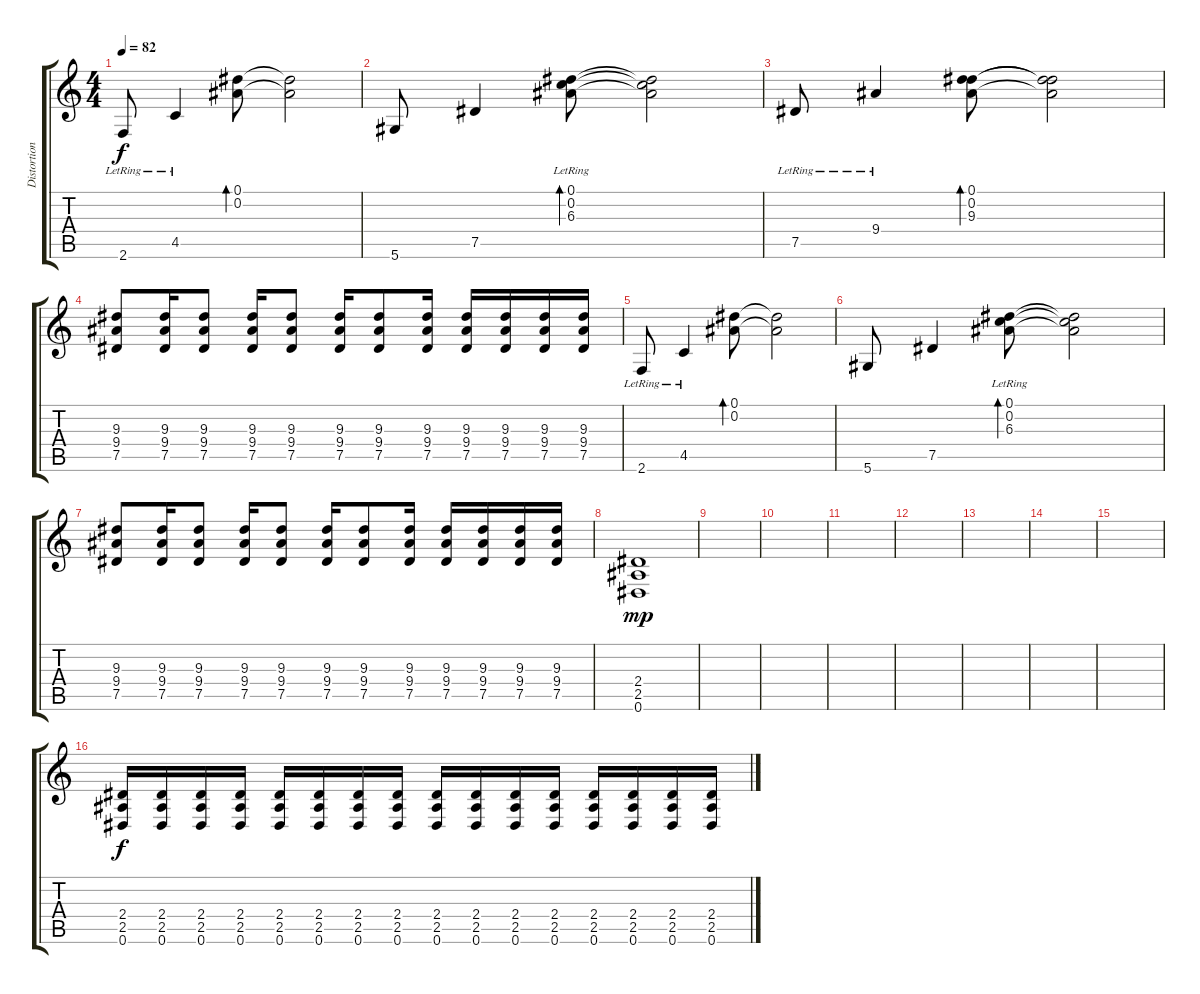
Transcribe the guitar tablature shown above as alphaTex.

\track ("Distortion Guitar" "Distortion") {instrument acousticguitarsteel}
\staff {score tabs}
\tuning (Eb4 Bb3 Gb3 Db3 Ab2 Eb2) {hide}
\ts (4 4)
\tempo 82
\clef g2
\ks c
2.6{lr}.8{dy f} 4.5{lr}.4 (0.1 0.2).8{bd 120} (0.1{t} 0.2{t}).2 |
5.6.8 7.5.4 (0.1{lr} 0.2{lr} 6.3{lr}).8{bd 120} (0.1{t} 0.2{t} 6.3{t}).2 |
7.5{lr}.8 9.4{lr}.4 (0.1 0.2 9.3).8{bd 120} (0.1{t} 0.2{t} 9.3{t}).2 |
(9.3 9.4 7.5).8 (9.3 9.4 7.5).16 (9.3 9.4 7.5).8 (9.3 9.4 7.5).16 (9.3 9.4 7.5).8 (9.3 9.4 7.5).16 (9.3 9.4 7.5).8 (9.3 9.4 7.5).16 (9.3 9.4 7.5).16 (9.3 9.4 7.5).16 (9.3 9.4 7.5).16 (9.3 9.4 7.5).16 |
2.6{lr}.8 4.5{lr}.4 (0.1 0.2).8{bd 120} (0.1{t} 0.2{t}).2 |
5.6.8 7.5.4 (0.1{lr} 0.2{lr} 6.3{lr}).8{bd 120} (0.1{t} 0.2{t} 6.3{t}).2 |
(9.3 9.4 7.5).8 (9.3 9.4 7.5).16 (9.3 9.4 7.5).8 (9.3 9.4 7.5).16 (9.3 9.4 7.5).8 (9.3 9.4 7.5).16 (9.3 9.4 7.5).8 (9.3 9.4 7.5).16 (9.3 9.4 7.5).16 (9.3 9.4 7.5).16 (9.3 9.4 7.5).16 (9.3 9.4 7.5).16 |
(2.4 2.5 0.6).1{dy mp} |
|
|
|
|
|
|
|
(2.4 2.5 0.6).16{dy f} (2.4 2.5 0.6).16 (2.4 2.5 0.6).16 (2.4 2.5 0.6).16 (2.4 2.5 0.6).16 (2.4 2.5 0.6).16 (2.4 2.5 0.6).16 (2.4 2.5 0.6).16 (2.4 2.5 0.6).16 (2.4 2.5 0.6).16 (2.4 2.5 0.6).16 (2.4 2.5 0.6).16 (2.4 2.5 0.6).16 (2.4 2.5 0.6).16 (2.4 2.5 0.6).16 (2.4 2.5 0.6).16
